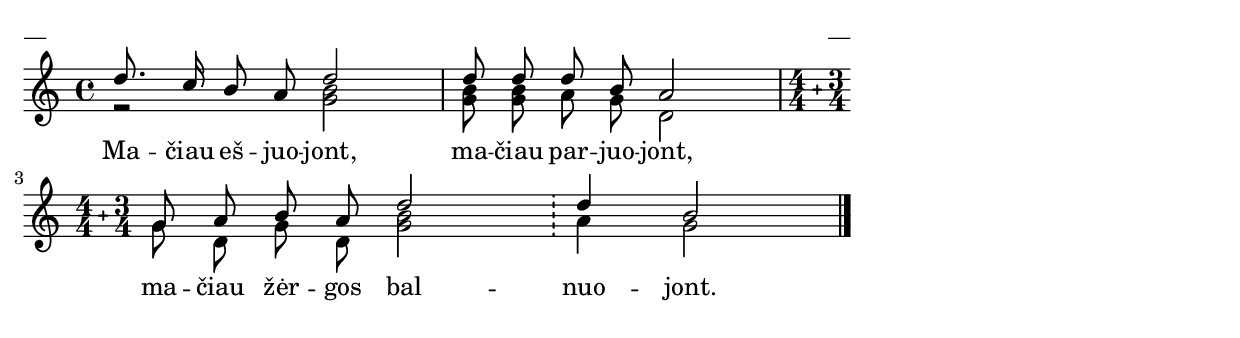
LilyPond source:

\version "2.13.16"
%\header {
%    title = "Mačiau ėšjuojont"
%}
% "Skamba, skamba kankliai, 1993"
\paper {
line-width = 14\cm
left-margin = 0.4\cm
between-system-padding = 0.1\cm
between-system-space = 0.1\cm
}
\layout {
indent = #0
ragged-last = ##f
}


#(define ((compound-time one two num) grob)
  (grob-interpret-markup grob
    (markup #:override '(baseline-skip . 0) #:number
      (#:line (
          (#:column (one num))
          #:vcenter "+"
          (#:column (two num))))
      )))



voiceA = \relative c' {
\clef "treble"
\key c \major
\time 4/4 
d'8. c16 b8 a d2 | d8 d d b a2 
\override Staff.TimeSignature #'stencil = #(compound-time "4" "3" "4")
\time 7/4
g8 a b a d2 \bar "dashed" d4 b2 
\bar "|."
} 

lyricA = \lyricmode {
Ma -- čiau eš -- juo -- jont, ma -- čiau par -- juo -- jont, 
ma -- čiau žėr -- gos bal -- nuo -- jont.  
}

voiceB = \relative c' {
\clef "treble"
\time 4/4
\key c \major
r2 <<g'2 b>> | <<g8 b>> <<g b>> a8 g d2 
\time 7/4
g8 d g d <<g2 b>> a4 g2 
\bar "|."
} 

fullScore = <<
\new Staff {
<<
\new Voice = "voiceA" { \voiceOne \autoBeamOff \voiceA }
\lyricsto "voiceA" \new Lyrics \lyricA
\new Voice = "voiceB" { \voiceTwo \autoBeamOff \voiceB }
>>
}
>>

\score {
\fullScore
\header { piece = "__" opus = "__" }
}
\markup { \with-color #(x11-color 'white) \sans \smaller "__" }
\score {
\unfoldRepeats
\fullScore
\midi {
\context { \Staff \remove "Staff_performer" }
\context { \Voice \consists "Staff_performer" }
}
}


